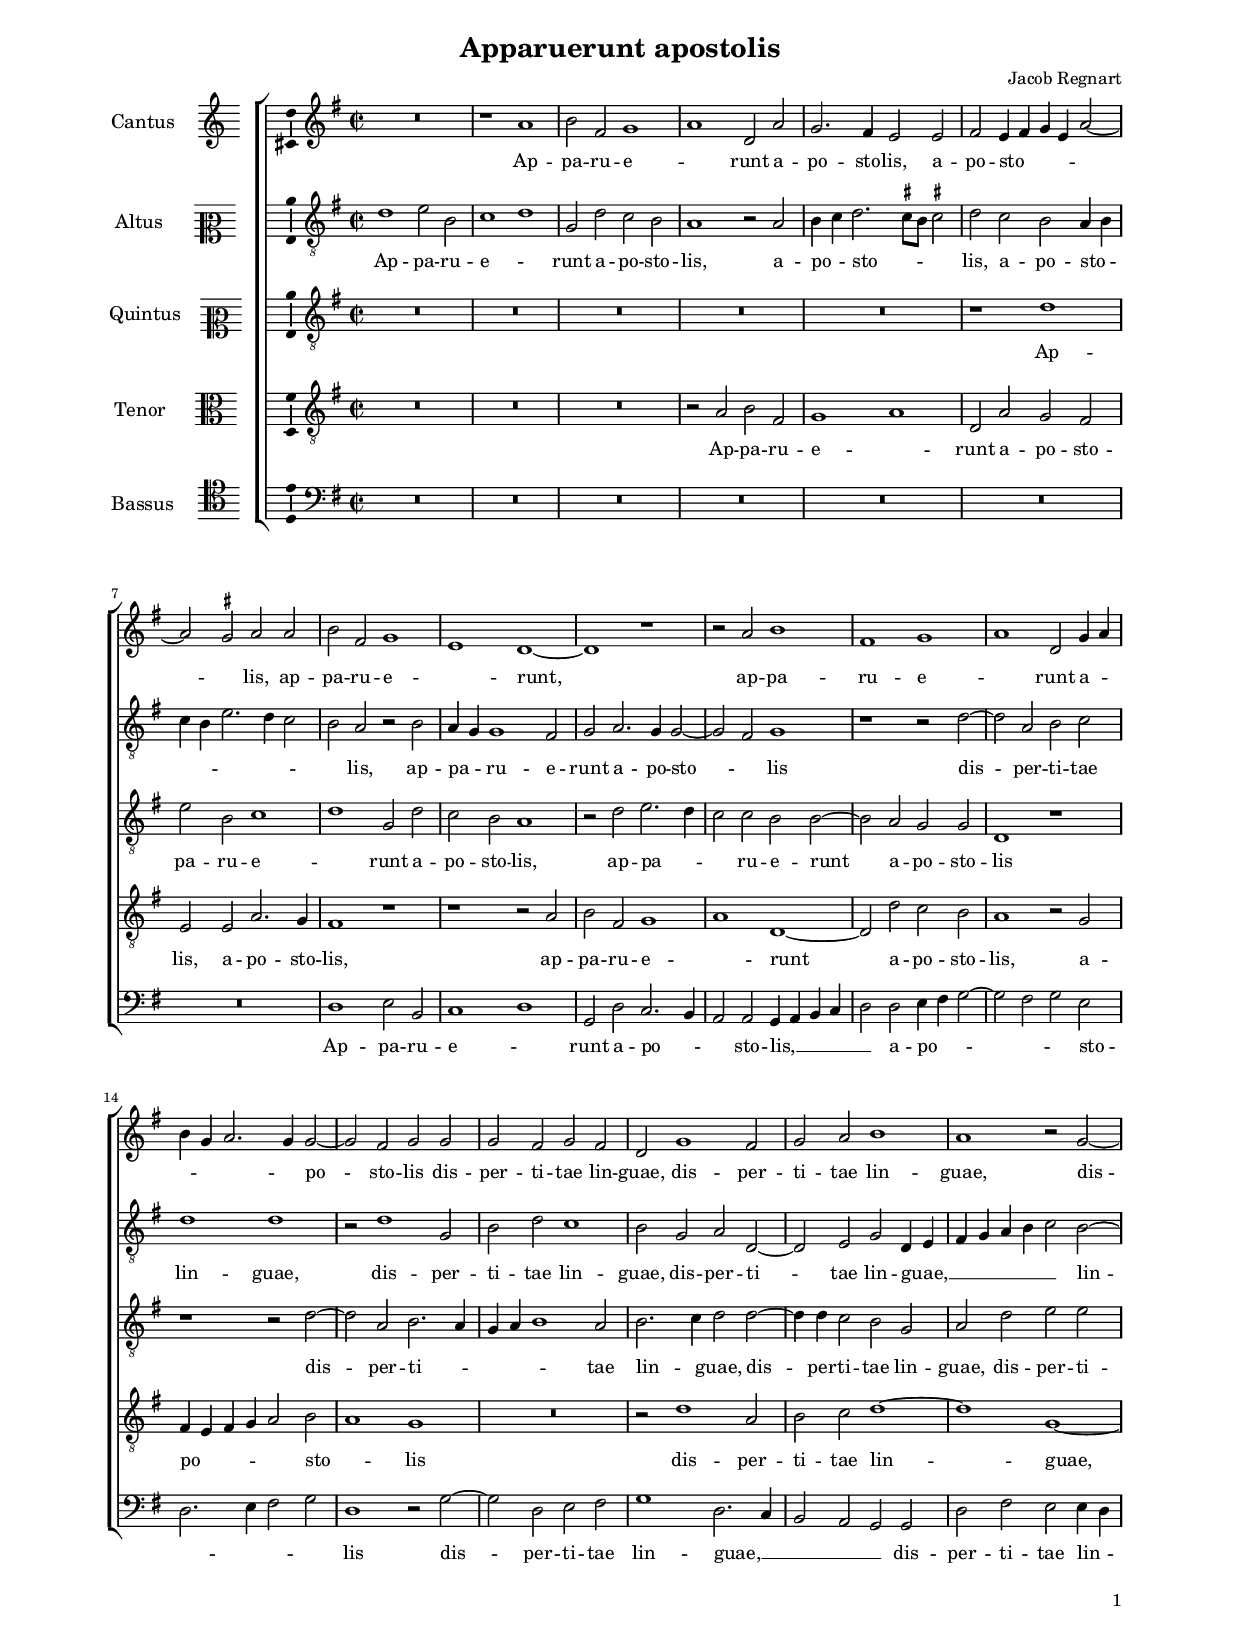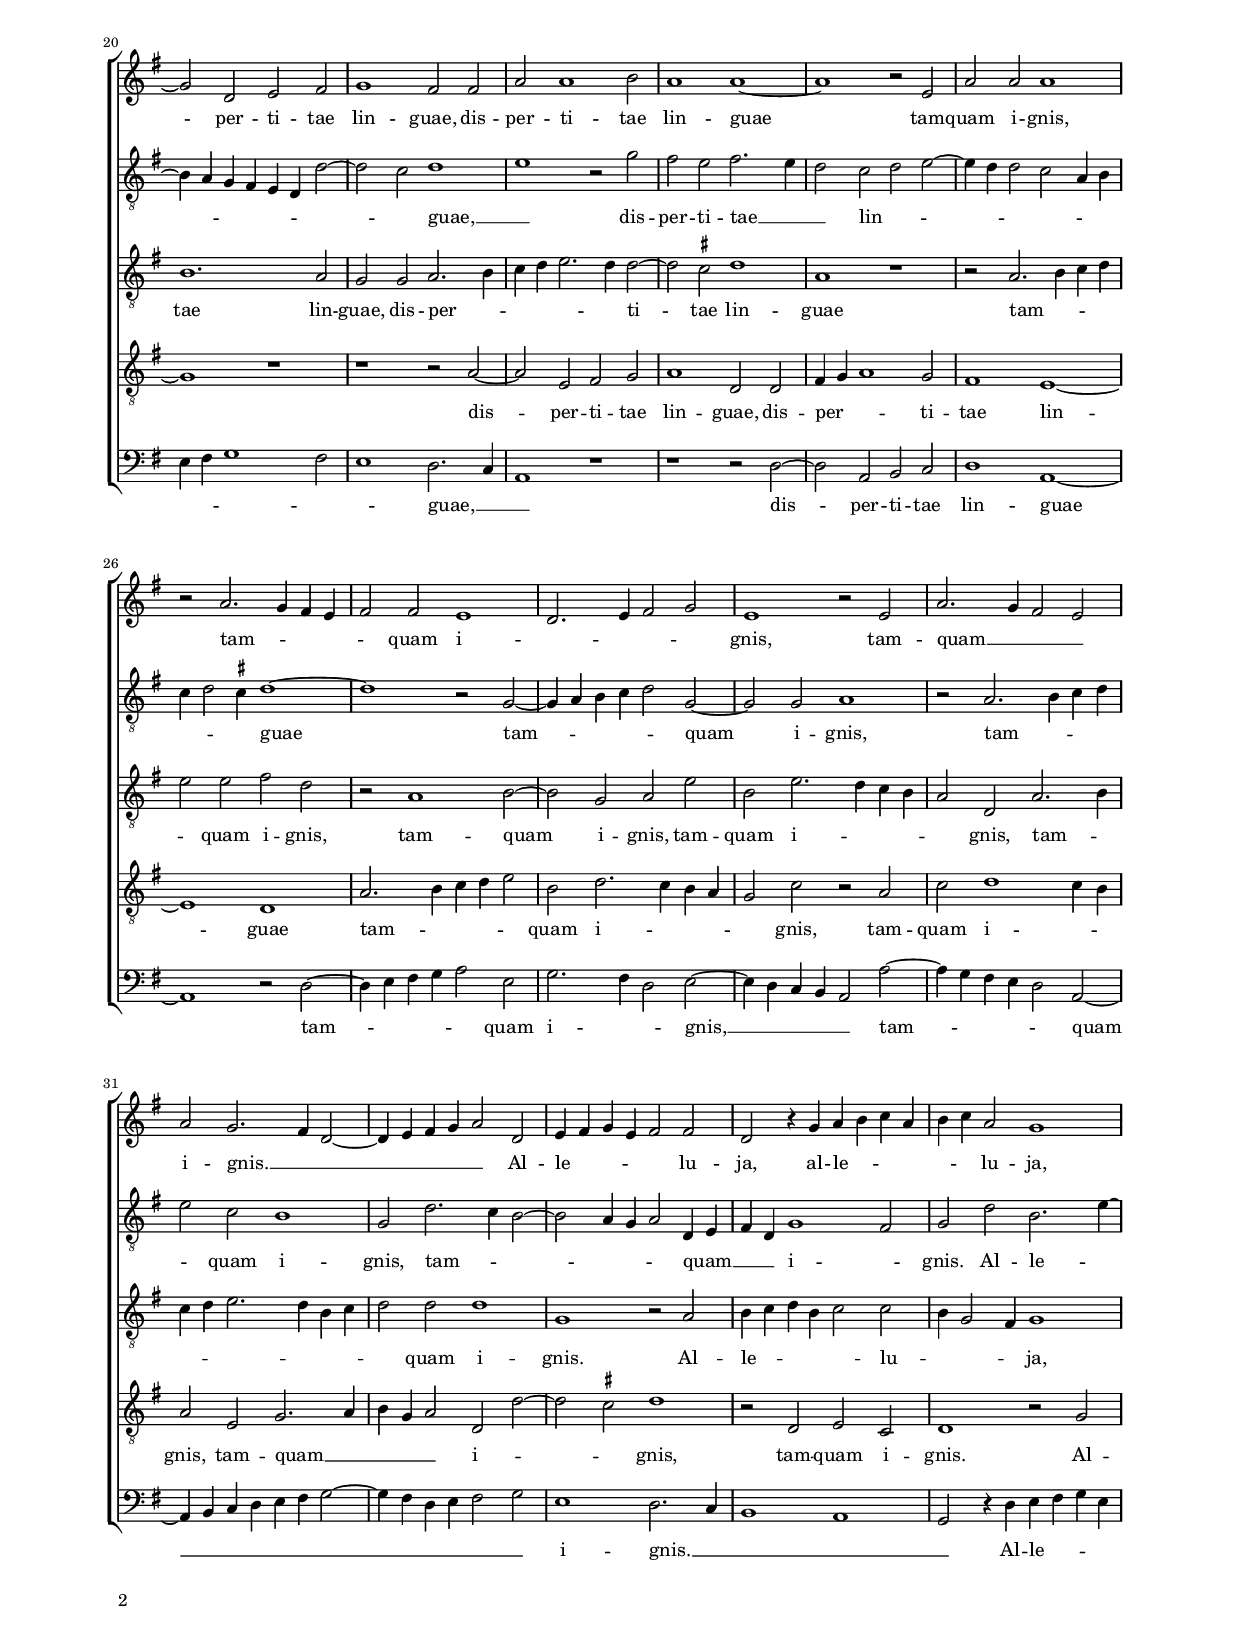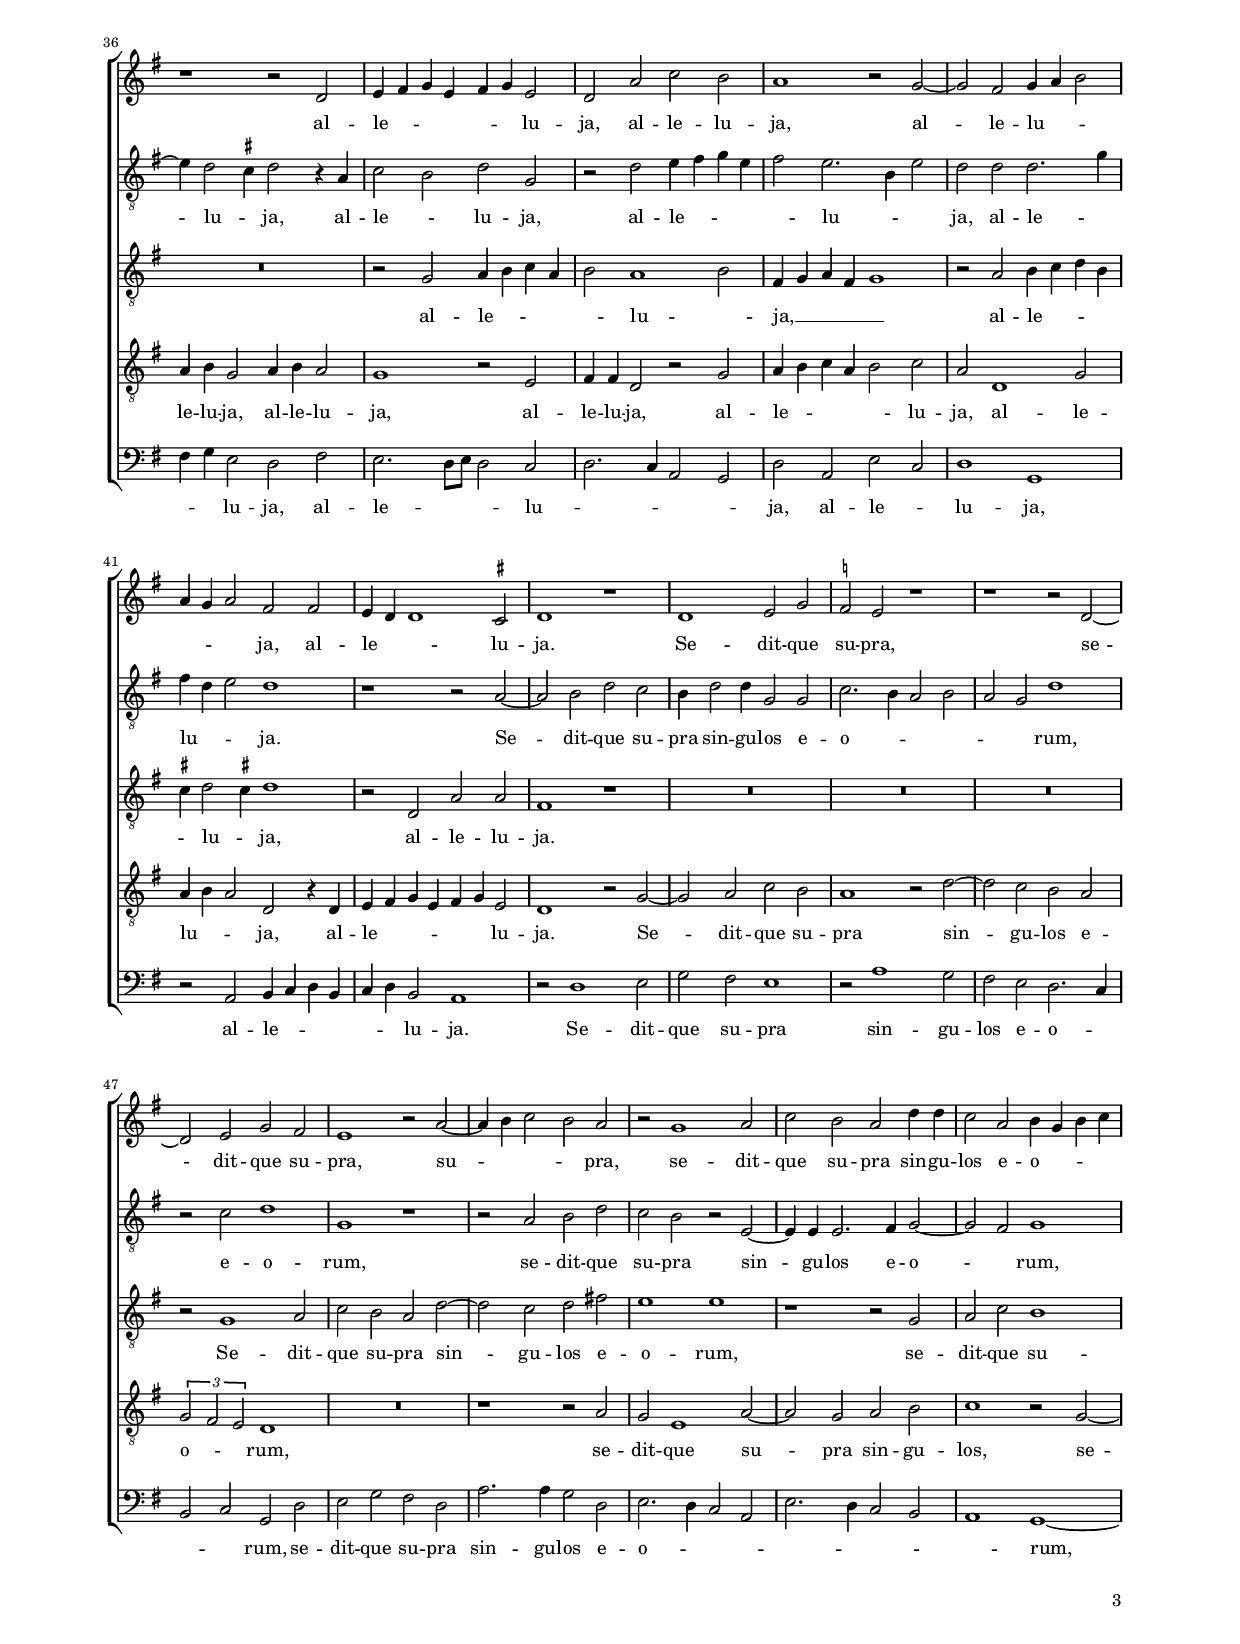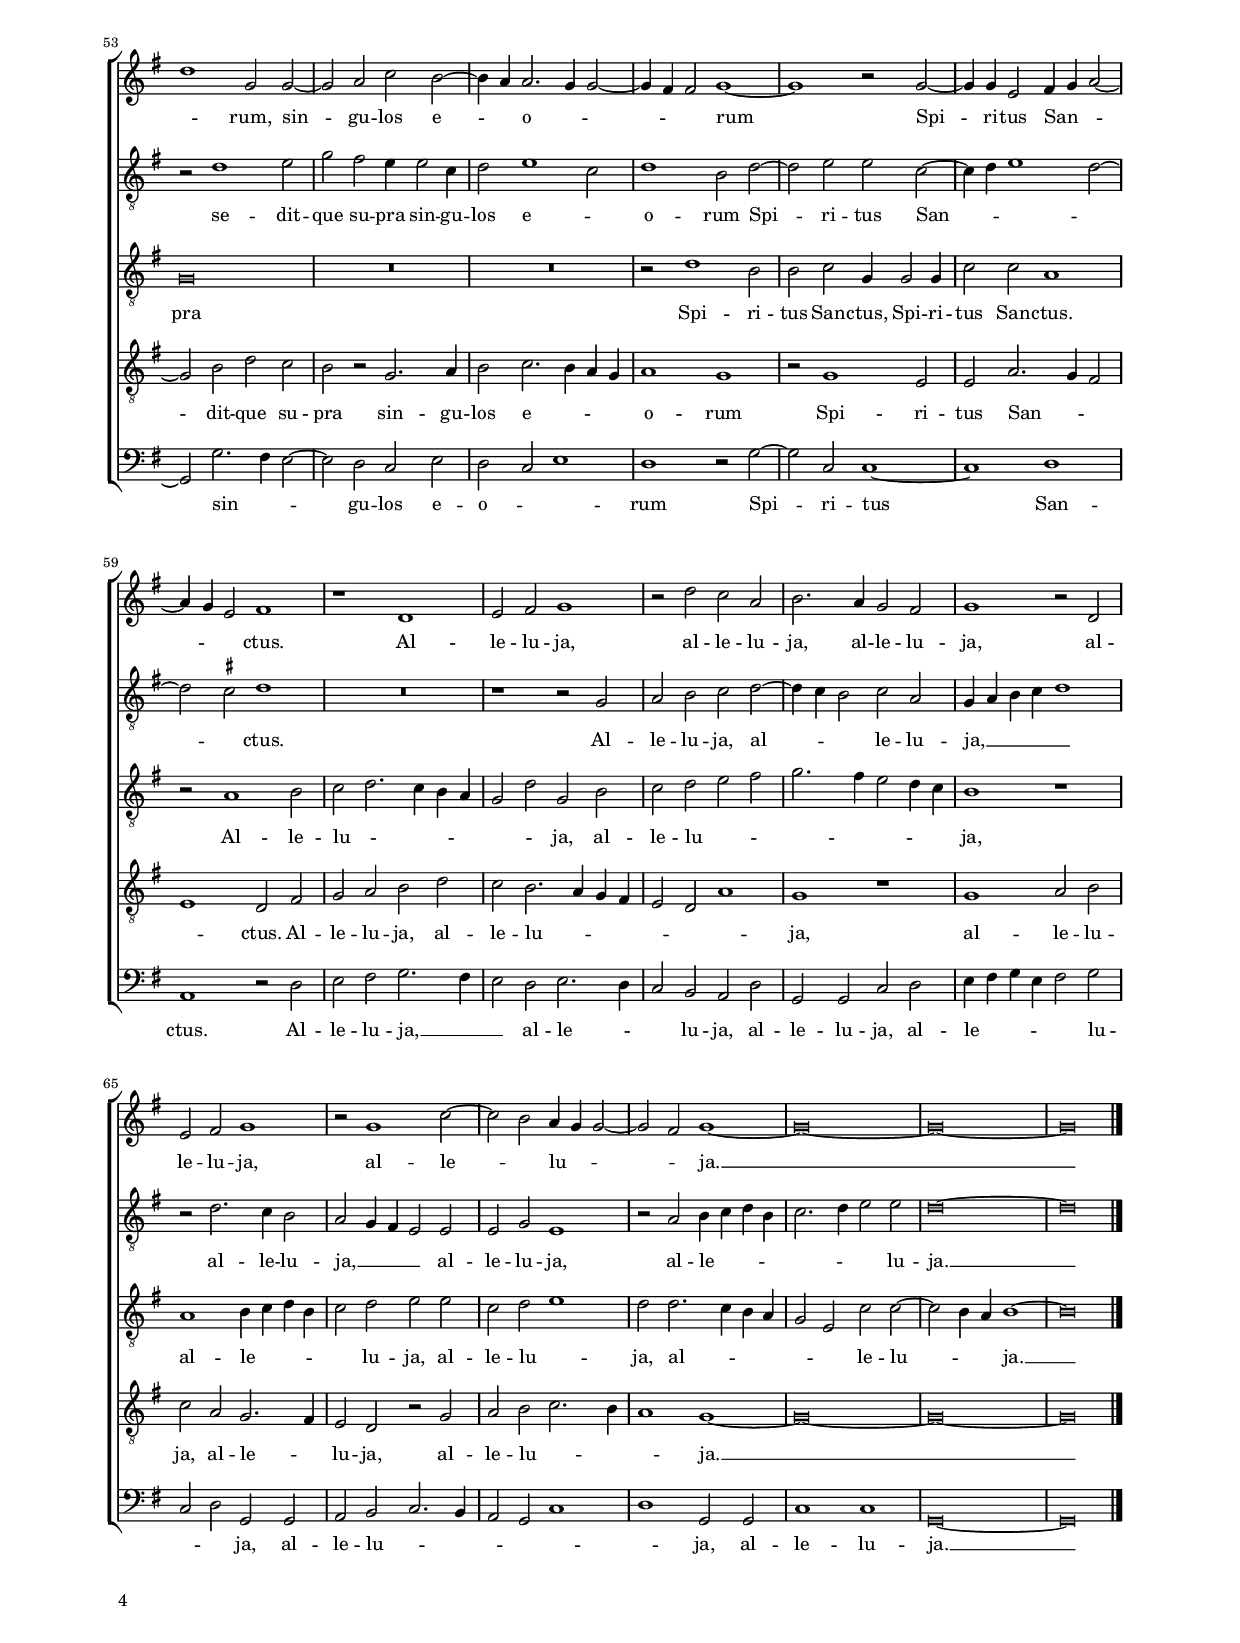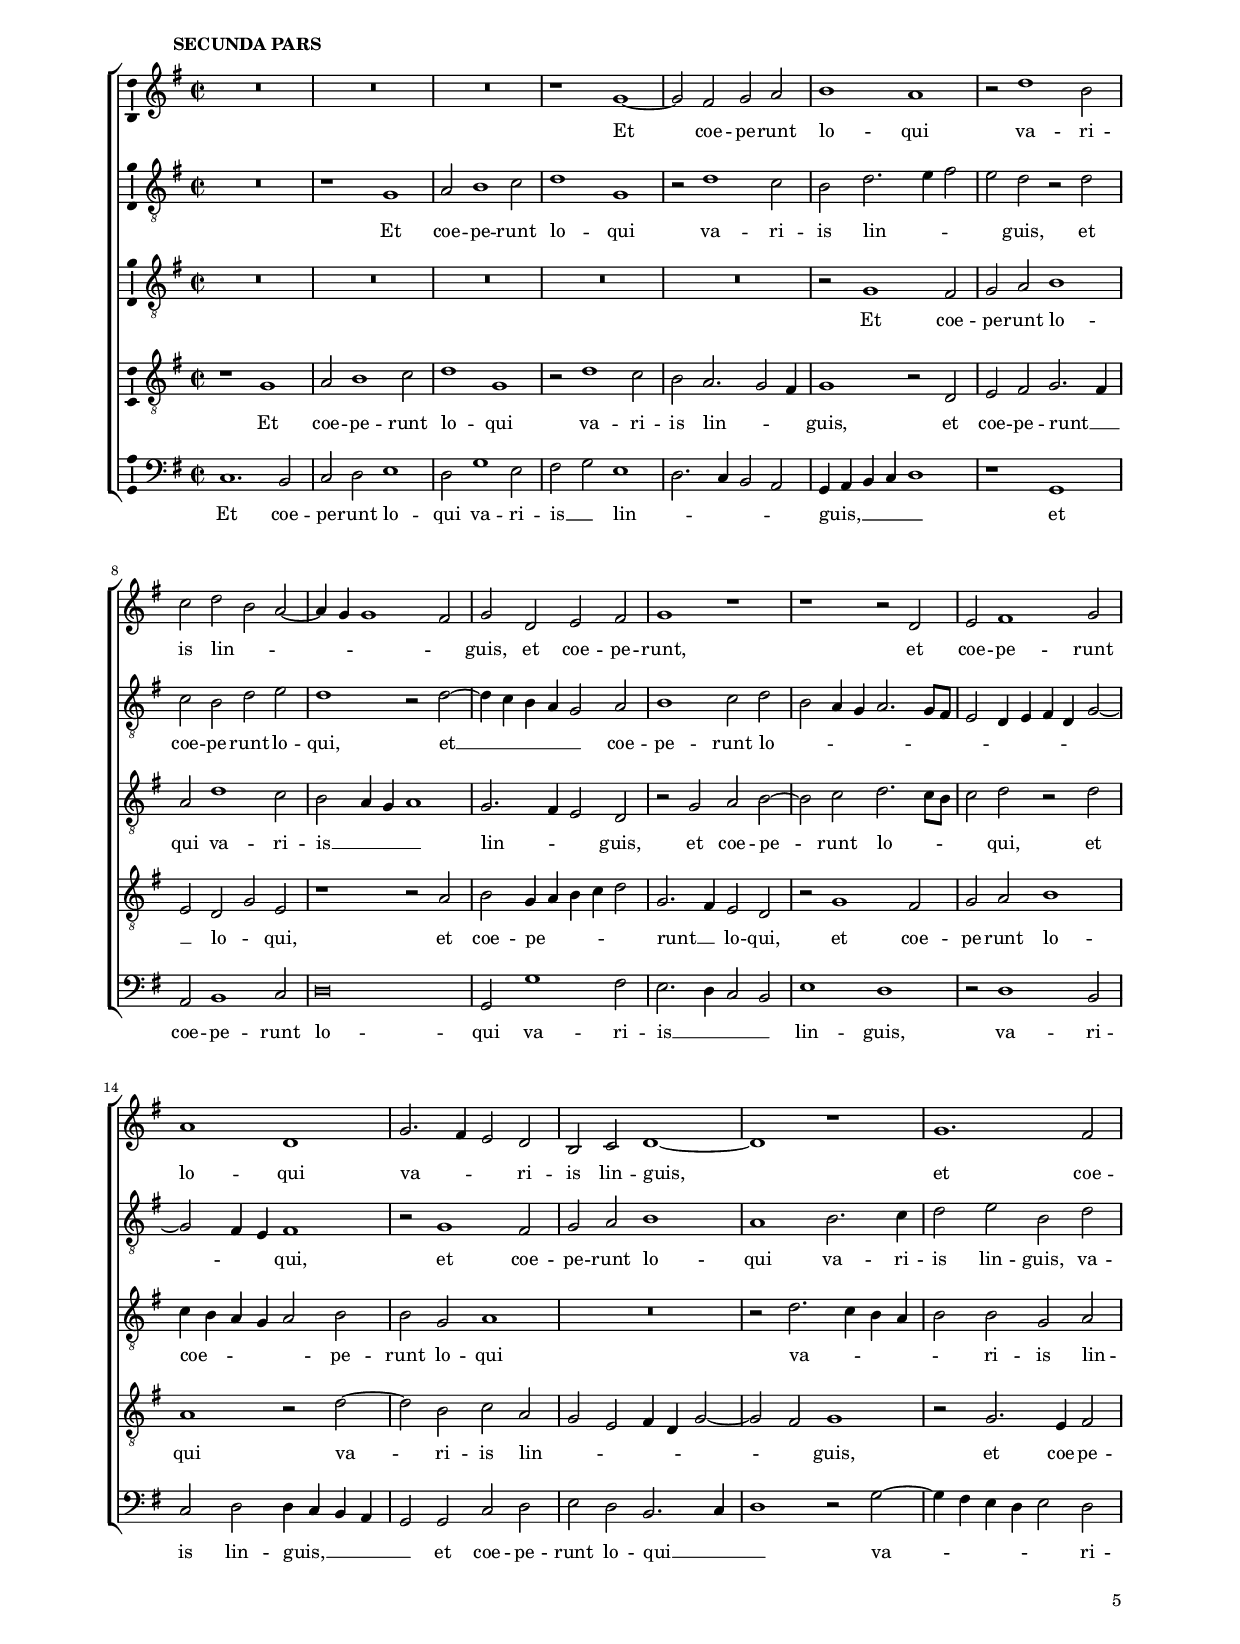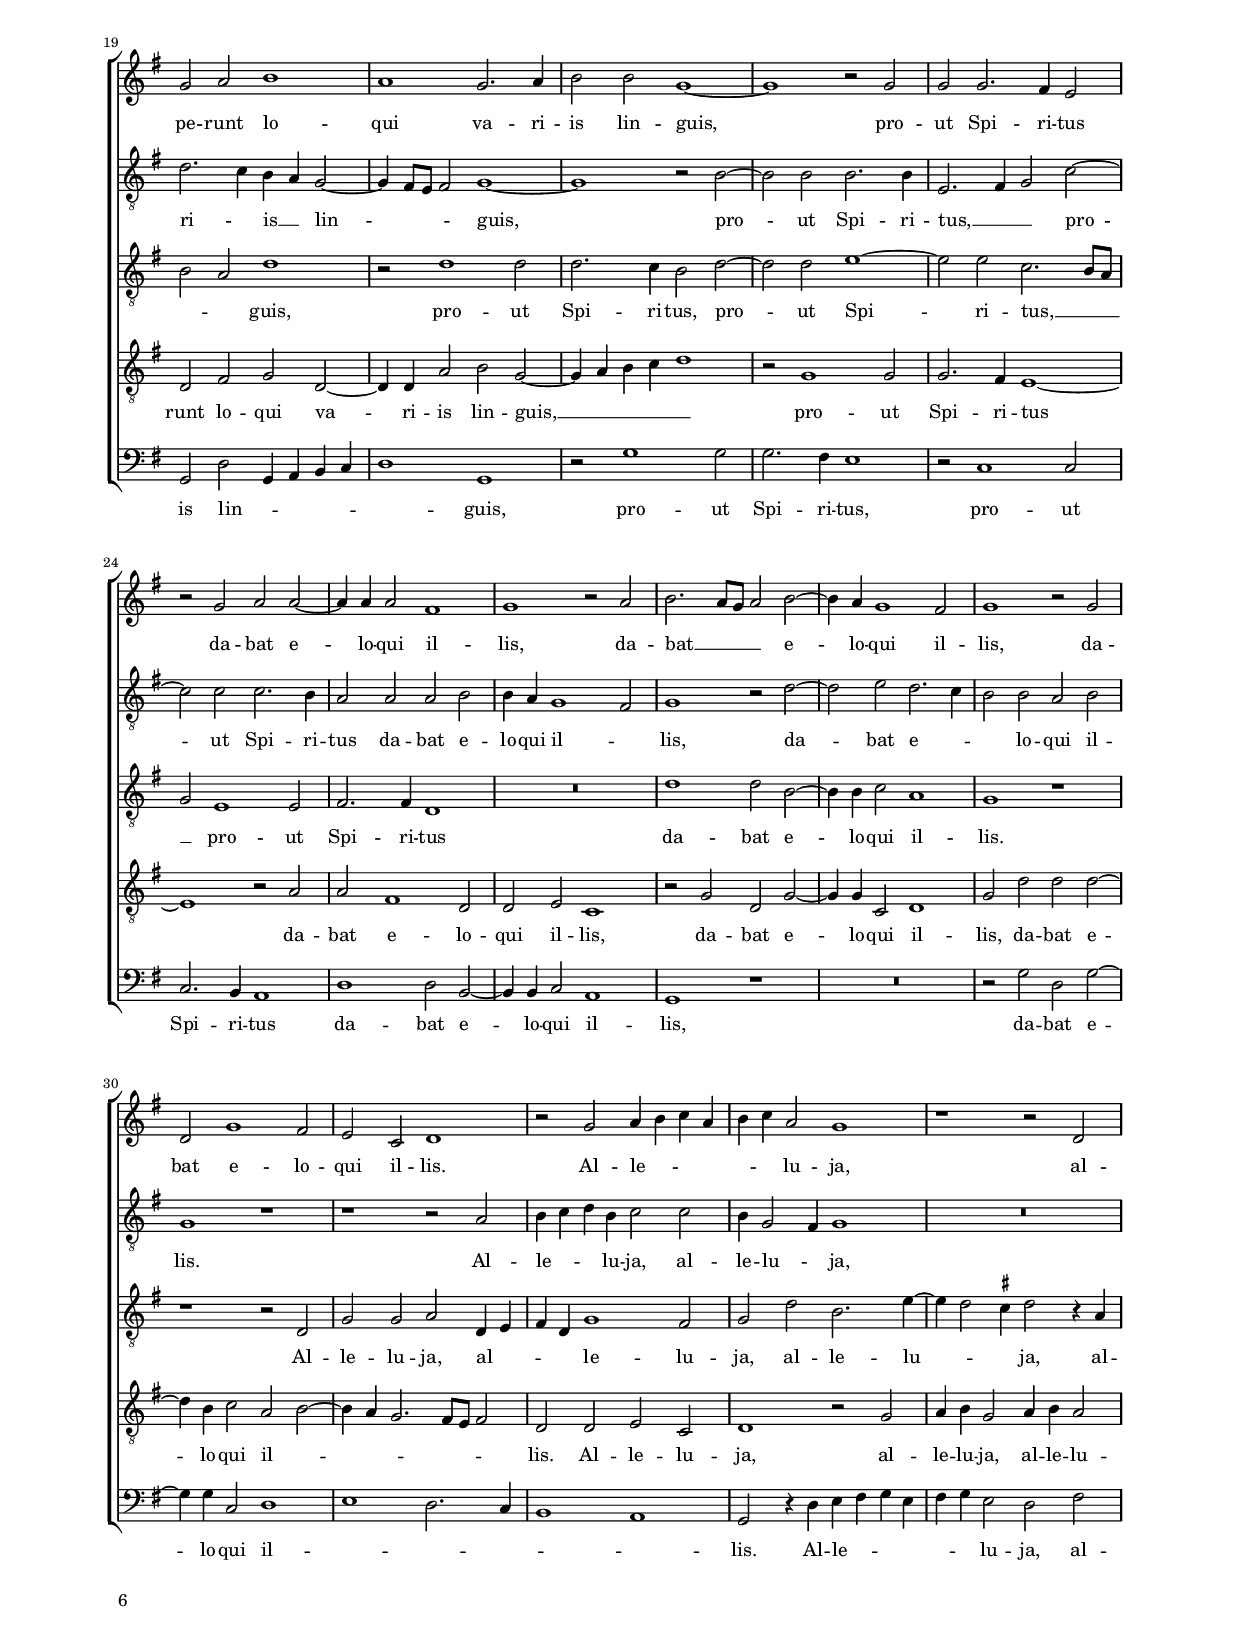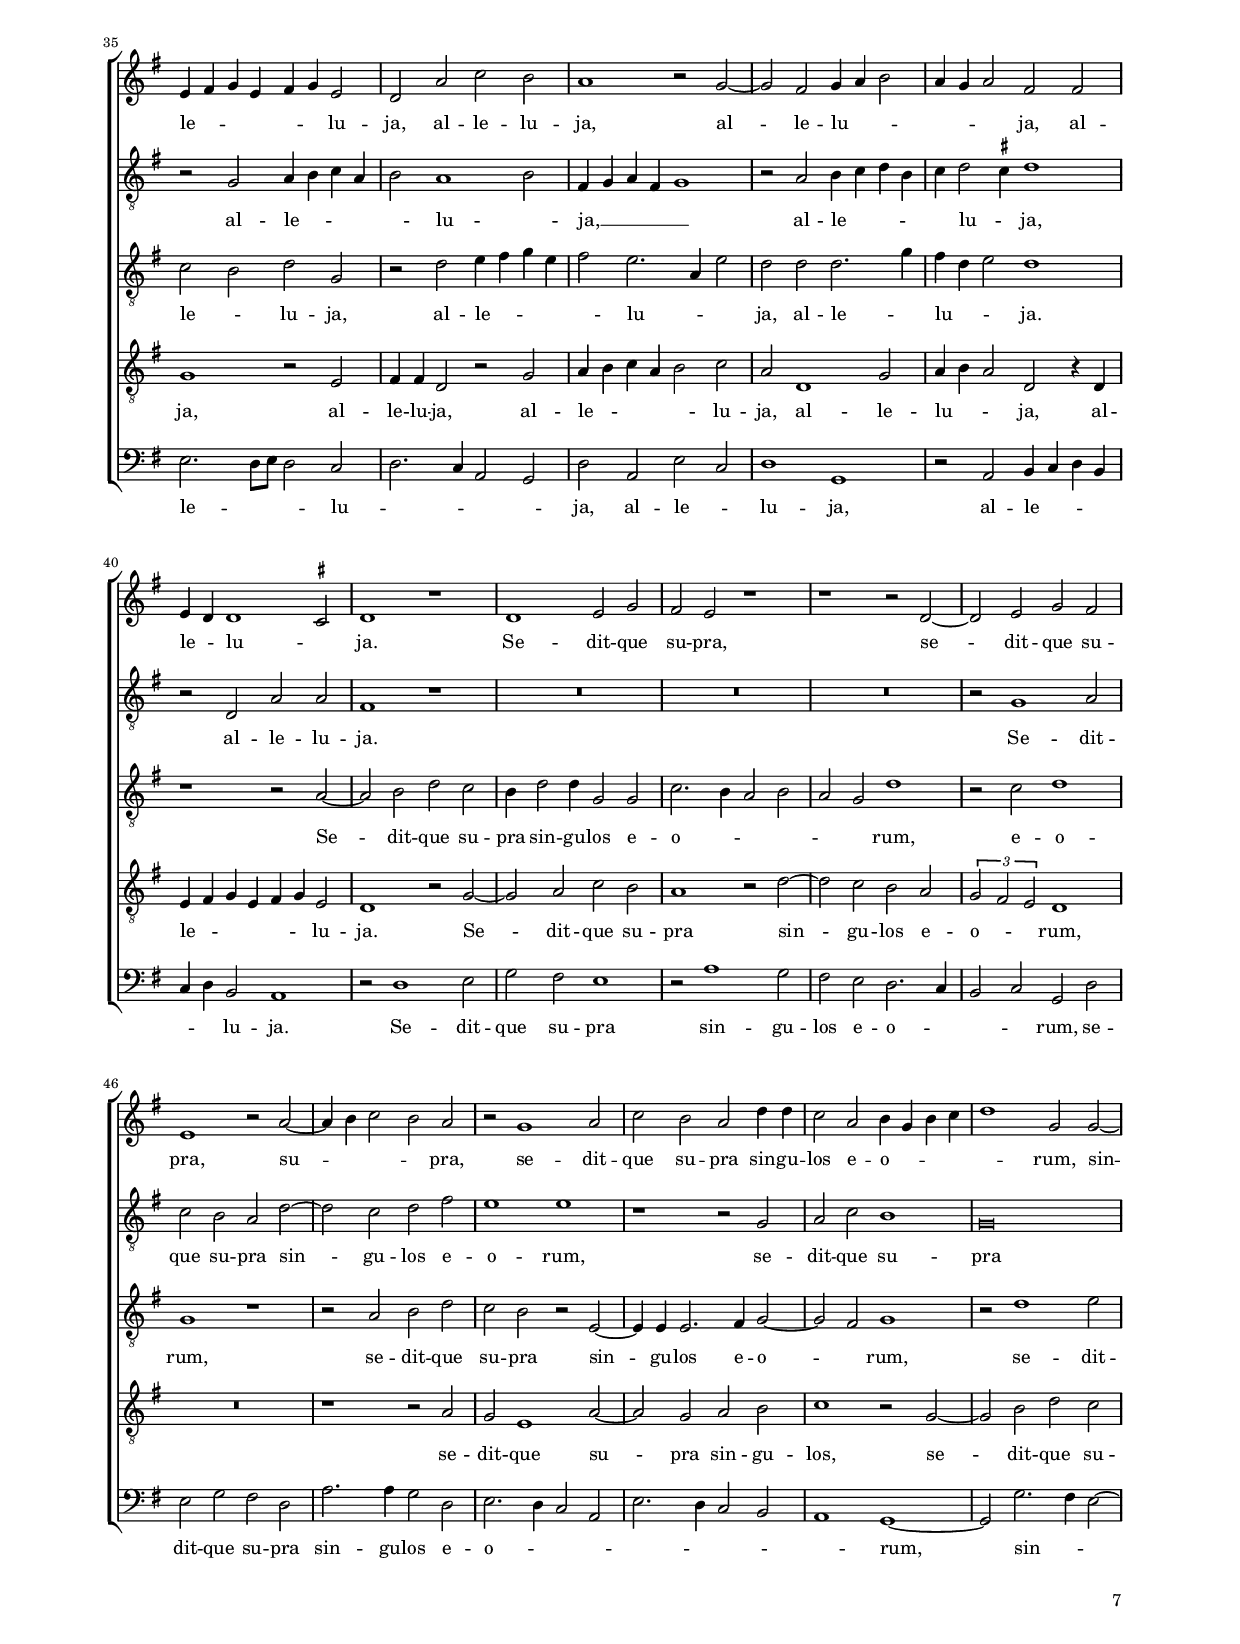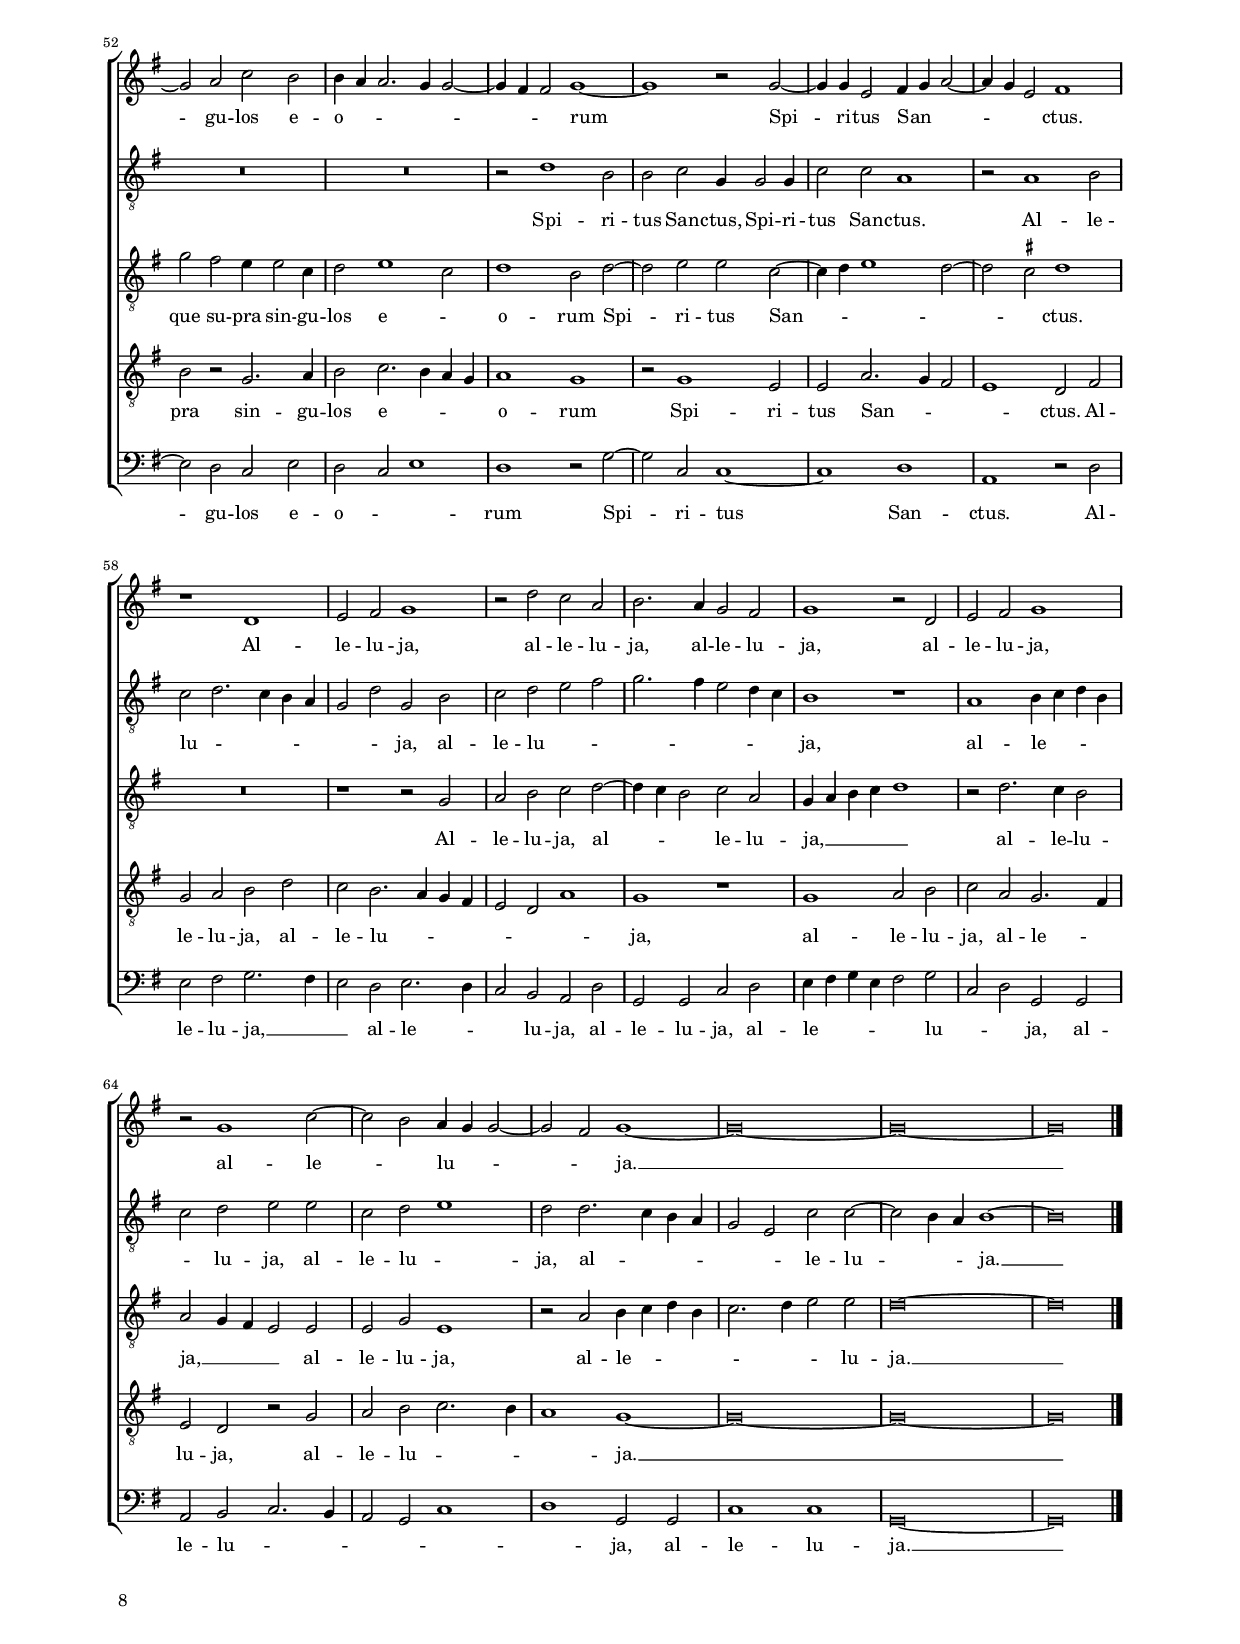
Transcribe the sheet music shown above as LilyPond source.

\header
{
  title="Apparuerunt apostolis"
  composer="Jacob Regnart"
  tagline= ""
}

\version "2.22.1"
\language deutsch
#(set-global-staff-size 15)
% #(set-default-paper-size "letter")
#(ly:set-option 'point-and-click #f)


	
	ficta = { \once \set suggestAccidentals = ##t }
	
	forget = #(define-music-function (music) (ly:music?) #{
		\accidentalStyle forget
		$music
		\accidentalStyle default
		#})
    

\paper
	{
	top-margin = 1.8 \cm
	bottom-margin = 1.2 \cm
	left-margin = 2 \cm
	right-margin = 2 \cm
	ragged-bottom = ##f
	ragged-last-bottom = ##t
	print-page-number = ##f
	score-system-spacing = #'((basic-distance . 16) (minimum-distance . 14) (padding . 5) (strechability . 150))
	system-system-spacing = #'((basic-distance . 16) (minimum-distance . 14) (padding . 5) (strechability . 150))
    oddFooterMarkup=\markup   \fill-line { "" \fromproperty #'page:page-number-string }
    evenFooterMarkup=\markup  \fill-line { \fromproperty #'page:page-number-string "" }
    last-bottom-spacing = #'((basic-distance . 12) (minimum-distance . 7) (padding . 4))
	systems-per-page = 3
%	page-count = 6
%	min-systems-per-page = 3
	}

global = {
    % \set Staff.autoBeaming = ##f
	\key c \major
	\time 2/2 \set Score.measureLength = #(ly:make-moment 2/1)
    \set Score.tempoHideNote = ##t
    \tempo 2 = 90
    \skip 1*2*71 \bar "|."
	}
	

incipitcantus = \markup { \score {
	{
	\set Staff.instrumentName = \markup { \fontsize #1 "Cantus" }
	\key c \major
	\clef violin
	s4 \bar ""
	}
	\layout  {
	raggedright = ##t
	indent = 1.8 \cm
	line-width = 2.5 \cm
	\context { \Staff \remove Time_signature_engraver }
	\override Staff.Clef.Y-extent = #'(0 . 0)
	}} \hspace #1 }
      
      
incipitaltus = \markup { \score {
	{
	\set Staff.instrumentName = \markup { \fontsize #1 "Altus" }
	\key c \major
	\clef mezzosoprano
	s4 \bar ""
	}
	\layout  {
	raggedright = ##t
	indent = 1.8 \cm
	line-width = 2.5 \cm
	\context { \Staff \remove Time_signature_engraver }
	\override Staff.Clef.Y-extent = #'(0 . 0)
	}} \hspace #1 }
      
      
incipitquintus = \markup { \score {
	{
	\set Staff.instrumentName = \markup { \fontsize #1 "Quintus" }
	\key c \major
	\clef mezzosoprano
	s4 \bar ""
	}
	\layout  {
	raggedright = ##t
	indent = 1.8 \cm
	line-width = 2.5 \cm
	\context { \Staff \remove Time_signature_engraver }
	\override Staff.Clef.Y-extent = #'(0 . 0)
	}} \hspace #1 }


incipittenor = \markup { \score {
	{
	\set Staff.instrumentName = \markup { \fontsize #1 "Tenor" }
	\key c \major
	\clef alto
	s4 \bar ""
	}
	\layout  {
	raggedright = ##t
	indent = 1.8 \cm
	line-width = 2.5 \cm
	\context { \Staff \remove Time_signature_engraver }
	\override Staff.Clef.Y-extent = #'(0 . 0)
	}} \hspace #1 }

      
      
incipitbassus = \markup { \score {
	{
	\set Staff.instrumentName = \markup { \fontsize #1 "Bassus" }
	\key c \major
	\clef tenor
	s4 \bar ""
	}
	\layout  {
	raggedright = ##t
	indent = 1.8 \cm
	line-width = 2.5 \cm
	\context { \Staff \remove Time_signature_engraver }
	\override Staff.Clef.Y-extent = #'(0 . 0)
	}} \hspace #1 }


cantus =  \relative c''
	{
	R\breve
	r1 d
	e2 h c1
	d1 g,2 d'
%5
	c2. h4 a2 a |
	h2 a4 h c a d2~
	d2 \ficta cis d d
	e2 h c1
	a1 g~
%10
	g1 r |
	r2 d' e1
	h1 c
	d1 g,2 c4 d
	e4 c d2. c4 c2~
%15
	c2 h c c |
	c2 h c h
	g2 c1 h2
	c2 d e1
	d1 r2 c~
%20
	c2 g a h |
	c1 h2 h
	d2 d1 e2
	d1 d~
	d1 r2 a
%25
	d2 d d1 |
	r2 d2. c4 h a
	h2 h a1
	g2. a4 h2 c
	a1 r2 a
%30
	d2. c4 h2 a |
	d2 c2. h4 g2~
	g4 a h c d2 g,
	a4 h c a h2 h
	g2 r4 c d4 e f d
%35
	e4 f d2 c1 |
	r1 r2 g
	a4 h c a h4 c a2
	g2 d' f e
	d1 r2 c~
%40
	c2 h c4 d e2 |
	d4 c d2 h h
	a4 g g1 \ficta fis2
	g1 r
	g1 a2 c
%45
	\ficta b2 a r1 |
	r1 r2 g~
	g2 a c h
	a1 r2 d~
	d4 e f2 e d
%50
	r2 c1 d2 |
	f2 e d g4 g
	f2 d e4 c e f
	g1 c,2 c~
	c2 d f e~
%55
	e4 d d2. c4 c2~ |
	c4 h h2 c1~
	c1 r2 c~
	c4 c a2 h4 c d2~
	d4 c a2 h1
%60
	r1 g |
	a2 h c1
	r2 g' f d
	e2. d4 c2 h
	c1 r2 g
%65
	a2 h c1 |
	r2 c1 f2~
	f2 e d4 c c2~
	c2 h c1~
	c\breve~
%70
    c\breve~
    c\breve |
	}


altus =  \relative c'
	{
	g'1 a2 e
	f1 g
	c,2 g' f e
	d1 r2 d
%5
	e4 f g2. \ficta fis8 e \ficta fis!2 |
	g2 f e d4 e
	f4 e a2. g4 f2
	e2 d r e
	d4 c c1 h2
%10
	c2 d2. c4 c2~ |
	c2 h c1
	r1 r2 g'~
	g2 d e f
	g1 g
%15
	r2 g1 c,2 |
	e2 g f1
	e2 c d g,~
	g2 a c g4 a
	h4 c d e f2 e~
%20
	e4 d c h a g g'2~ |
	g2 f g1
	a1 r2 c
	h2 a h2. a4
	g2 f g a~
%25
	a4 g g2 f d4 e |
	f4 g2 \ficta fis4 g1~
	g1 r2 c,~
	c4 d e f g2 c,~
	c2 c d1
%30
	r2 d2. e4 f g |
	a2 f e1
	c2 g'2. f4 e2~
	e2 d4 c d2 g,4 a
	h4 g c1 h2
%35
	c2 g' e2. a4~ |
	a4 g2 \ficta fis4 g2 r4 d
	f2 e g c,
	r2 g' a4 h c a
	h2 a2. e4 a2
%40
	g2 g g2. c4 |
	h4 g a2 g1
	r1 r2 d~
	d2 e g2 f
	e4 g2 g4 c,2 c
%45
	f2. e4 d2 e |
	d2 c g'1
	r2 f g1
	c,1 r
	r2 d e2 g
%50
	f2 e r a,~ |
	a4 a a2. h4 c2~
	c2 h c1
	r2 g'1 a2
	c2 h a4 a2 f4
%55
	g2 a1 f2 |
	g1 e2 g~
	g2 a a f~
	f4 g a1 g2~
	g2 \ficta fis g1
%60
	R\breve |
	r1 r2 c,
	d2 e f g~
	g4 f e2 f d
	c4 d e f g1
%65
	r2 g2. f4 e2 |
	d2 c4 h a2 a
	a2 c a1
	r2 d e4 f g e
	f2. g4 a2 a
%70
	g\breve~
    g\breve |
	}


quintus =  \relative c'
	{
	R\breve
	R\breve
	R\breve
	R\breve
%5
	R\breve |
	r1 g'
	a2 e f1
	g1 c,2 g'
	f2 e d1
%10
	r2 g a2. g4 |
	f2 f e e~
	e2 d c c
	g1 r
	r1 r2 g'~
%15
	g2 d e2. d4 |
	c4 d e1 d2
	e2. f4 g2 g~
	g4 g f2 e c
	d2 g a a
%20
	e1. d2 |
	c2 c d2. e4
	f4 g a2. g4 g2~
	g2 \ficta fis g1
	d1 r
%25
	r2 d2. e4 f g |
	a2 a h g
	r2 d1 e2~
	e2 c d a'
	e2 a2. g4 f e
%30
	d2 g, d'2. e4 |
	f4 g a2. g4 e f
	g2 g g1
	c,1 r2 d
	e4 f g e f2 f
%35
	e4 c2 h4 c1 |
	R\breve
	r2 c d4 e f d
	e2 d1 e2
	h4 c d h c1
%40
	r2 d e4 f g e |
	\ficta fis4 g2 \ficta fis!4 g1
	r2 g, d' d
	h1 r
	R\breve
%45
	R\breve |
	R\breve
	r2 c1 d2
	f2 e d g~
	g2 f g h!
%50
	a1 a |
	r1 r2 c,
	d2 f e1
	c\breve
	
    R\breve
%55
	R\breve |
	r2 g'1 e2
	e2 f c4 c2 c4
	f2 f d1
	r2 d1 e2
%60
	f2 g2. f4 e d |
	c2 g' c, e
	f2 g a h
	c2. h4 a2 g4 f
	e1 r
%65
	d1 e4 f g e |
	f2 g a a
	f2 g a1
	g2 g2. f4 e d
	c2 a f' f~
%70
	f2 e4 d e1~ |
	e\breve |
	}


tenor  =  \relative c'
	{
	R\breve
	R\breve
	R\breve
	r2 d e h
%5
	c1 d |
	g,2 d' c h
	a2 a d2. c4
	h1 r
	r1 r2 d
%10
	e2 h c1 |
	d1 g,~
	g2 g' f e
	d1 r2 c
	h4 a h c d2 e
%15
	d1 c |
	R\breve
	r2 g'1 d2
	e2 f g1~
	g1 c,~
%20
	c1 r |
	r1 r2 d~
	d2 a h c
	d1 g,2 g
	h4 c d1 c2
%25
	h1 a~ |
	a1 g
	d'2. e4 f g a2
	e2 g2. f4 e d
	c2 f r d
%30
	f2 g1 f4 e |
	d2 a c2. d4
	e4 c d2 g, g'~
	g2 \ficta fis g1
	r2 g, a f
%35
	g1 r2 c |
	d4 e c2 d4 e d2
	c1 r2 a
	h4 h g2 r c
	d4 e f d e2 f
%40
	d2 g,1 c2 |
	d4 e d2 g,2 r4 g
	a4 h c a h c a2
	g1 r2 c~
	c2 d f e
%45
	d1 r2 g~ |
	g2 f e2 d
    \tuplet 3/2 { c2 h a } g1
	R\breve
	r1 r2 d'
%50
	c2 a1 d2~ |
	d2 c d e
	f1 r2 c~
	c2 e g f
	e2 r c2. d4
%55
	e2 f2. e4 d c |
	d1 c
	r2 c1 a2
	a2 d2. c4 h2
	a1 g2 h
%60
	c2 d e g |
	f2 e2. d4 c h
	a2 g d'1
	c1 r
	c1 d2 e
%65
	f2 d c2. h4 |
	a2 g r c
	d2 e f2. e4
	d1 c~
	c\breve~
%70
	c\breve~ |
	c\breve |
	}


bassus  =  \relative c
	{
	R\breve
	R\breve
	R\breve
	R\breve
%5
	R\breve |
	R\breve
	R\breve
	g'1 a2 e
	f1 g
%10
	c,2 g' f2. e4 |
	d2 d c4 d e f
	g2 g a4 h c2~
	c2 h c a
	g2. a4 h2 c
%15
	g1 r2 c~ |
	c2 g a h
	c1 g2. f4
	e2 d c c
	g'2 h a a4 g
%20
	a4 h c1 h2 |
	a1 g2. f4
	d1 r
	r1 r2 g~
	g2 d e f
%25
	g1 d~ |
	d1 r2 g~
	g4 a h c d2 a
	c2. h4 g2 a~
	a4 g f e d2 d'~
%30
	d4 c h a g2 d~ |
	d4 e f g a h c2~
	c4 h g a h2 c
	a1 g2. f4
	e1 d
%35
	c2 r4 g' a4 h c a |
	h4 c a2 g h
	a2. g8 a g2 f
	g2. f4 d2 c
	g'2 d a' f
%40
	g1 c, |
	r2 d e4 f g e
	f4 g e2 d1
	r2 g1 a2
	c2 h a1
%45
	r2 d1 c2 |
	h2 a g2. f4
	e2 f c g'
	a2 c h g
	d'2. d4 c2 g
%50
	a2. g4 f2 d |
	a'2. g4 f2 e
	d1 c~
	c2 c'2. h4 a2~
	a2 g f a
%55
	g2 f a1 |
	g1 r2 c~
	c2 f, f1~
	f1 g
	d1 r2 g
%60
	a2 h c2. h4 |
	a2 g a2. g4
	f2 e d g
	c,2 c f g
	a4 h c a h2 c
%65
	f,2 g c, c |
	d2 e f2. e4
	d2 c f1
	g1 c,2 c
	f1 f
%70
	c\breve~ |
	c\breve |
	}


lyricscantus = \lyricmode {
	Ap -- pa -- ru -- e -- _ runt a -- po -- sto -- lis,
    a -- po -- sto -- _ _ _ _ _ lis,
    ap -- pa -- ru -- e -- _ runt,
    ap -- pa -- ru -- e -- _ runt a -- _ _ _ _ _ po -- sto -- lis
    dis -- per -- ti -- tae lin -- guae,
    dis -- per -- ti -- tae lin -- guae,
    dis -- per -- ti -- tae lin -- guae,
    dis -- per -- ti -- tae lin -- guae
    tam -- quam i -- gnis,
    tam -- _ _ _ _ quam i -- _ _ _ _ gnis,
    tam -- quam __ _ _ _ i -- gnis. __ _ _ _ _ _ _
    Al -- le -- _ _ _ _ lu -- ja,
    al -- le -- _ _ _ _ _ lu -- ja,
    al -- le -- _ _ _ _ _ lu -- ja,
    al -- le -- lu -- ja,
    al -- le -- lu -- _ _ _ _ _ ja,
    al -- le -- _ _ lu -- ja.
    Se -- dit -- que su -- pra,
    se -- dit -- que su -- pra,
    su -- _ _ _ pra,
    se -- dit -- que su -- pra
    sin -- gu -- los e -- o -- _ _ _ _ rum,
    sin -- gu -- los e -- _ o -- _ _ _ _ rum
    Spi -- ri -- tus San -- _ _ _ _ ctus.
    Al -- le -- lu -- ja,
    al -- le -- lu -- ja,
    al -- le -- lu -- ja,
    al -- le -- lu -- ja,
    al -- le -- _ lu -- _ _ _ ja. __
	}


lyricsaltus = \lyricmode {
	Ap -- pa -- ru -- e -- _ runt a -- po -- sto -- lis,
    a -- po -- _ sto -- _ _ _ lis,
    a -- po -- sto -- _ _ _ _ _ _ _ lis,
    ap -- pa -- _ ru -- e -- runt a -- po -- sto -- _ lis
    dis -- per -- ti -- tae lin -- guae,
    dis -- per -- ti -- tae lin -- guae,
    dis -- per -- ti -- tae lin -- guae, __ _ _ _ _ _ _
    lin -- _ _ _ _ _ _ _ guae, __ _
    dis -- per -- ti -- tae __ _ _ lin -- _ _ _ _ _ _ _ _ _ _ guae
    tam -- _ _ _ _ quam i -- gnis,
    tam -- _ _ _ _ quam i -- gnis,
    tam -- _ _ _ _ _ quam __ _ _ _ i -- _ gnis.
    Al -- le -- _ lu -- _ ja,
    al -- le -- _ lu -- ja,
    al -- le -- _ _ _ _ lu -- _ _ ja,
    al -- le -- _ lu -- _ _ ja.
    Se -- dit -- que su -- pra
    sin -- gu -- los e -- o -- _ _ _ _ _ rum,
    e -- o -- rum,
    se -- dit -- que su -- pra
    sin -- gu -- los e -- o -- _ rum,
    se -- dit -- que su -- pra
    sin -- gu -- los e -- _ o -- rum
    Spi -- ri -- tus San -- _ _ _ _ ctus.
    Al -- le -- lu -- ja,
    al -- _ _ le -- lu -- ja, __ _ _ _ _
    al -- le -- lu -- ja, __ _ _ _
    al -- le -- lu -- ja,
    al -- le -- _ _ _ _ _ _ lu -- ja. __
	}


lyricsquintus = \lyricmode {
	Ap -- pa -- ru -- e -- _ runt a -- po -- sto -- lis,
    ap -- pa -- _ _ ru -- e -- runt a -- po -- sto -- lis
    dis -- per -- ti -- _ _ _ _ tae lin -- _ guae,
    dis -- per -- ti -- tae lin -- guae,
    dis -- per -- ti -- tae lin -- guae,
    dis -- per -- _ _ _ _ _ ti -- tae lin -- guae
    tam -- _ _ _ _ quam i -- gnis,
    tam -- quam i -- gnis,
    tam -- quam i -- _ _ _ _ gnis,
    tam -- _ _ _ _ _ _ _ _ quam i -- gnis.
    Al -- le -- _ _ _ _ lu -- _ _ _ ja,
    al -- le -- _ _ _ _ lu -- _ ja, __ _ _ _ _
    al -- le -- _ _ _ _ lu -- _ ja,
    al -- le -- lu -- ja.
    Se -- dit -- que su -- pra sin -- gu -- los e -- o -- rum,
    se -- dit -- que su -- pra
    Spi -- ri -- tus San -- ctus,
    Spi -- ri -- tus San -- ctus.
    Al -- le -- lu -- _ _ _ _ _ _ ja,
    al -- le -- lu -- _ _ _ _ _ _ _ ja,
    al -- le -- _ _ _ _ lu -- ja,
    al -- le -- lu -- _ ja,
    al -- _ _ _ _ _ le -- lu -- _ _ ja. __
	}


lyricstenor = \lyricmode {
	Ap -- pa -- ru -- e -- _ runt a -- po -- sto -- lis,
    a -- po -- sto -- lis,
    ap -- pa -- ru -- e -- _ runt a -- po -- sto -- lis,
    a -- po -- _ _ _ _ sto -- _ lis
    dis -- per -- ti -- tae lin -- guae,
    dis -- per -- ti -- tae lin -- guae,
    dis -- per -- _ _ ti -- tae lin -- guae
    tam -- _ _ _ _ quam i -- _ _ _ _ gnis,
    tam -- quam i -- _ _ gnis,
    tam -- quam __ _ _ _ _ i -- _ _ gnis,
    tam -- quam i -- gnis.
    Al -- le -- lu -- ja,
    al -- le -- lu -- ja,
    al -- le -- lu -- ja,
    al -- le -- _ _ _ _ lu -- ja,
    al -- le -- lu -- _ _ ja,
    al -- le -- _ _ _ _ _ lu -- ja.
    Se -- dit -- que su -- pra
    sin -- gu -- los e -- o -- _ _ rum,
    se -- dit -- que su -- pra
    sin -- gu -- los,
    se -- dit -- que su -- pra
    sin -- gu -- los e -- _ _ _ o -- rum
    Spi -- ri -- tus San -- _ _ _ ctus.
    Al -- le -- lu -- ja,
    al -- le -- lu -- _ _ _ _ _ _ ja,
    al -- le -- lu -- ja,
    al -- le -- _ lu -- ja,
    al -- le -- lu -- _ _ _ ja. __
	}


lyricsbassus = \lyricmode {
	Ap -- pa -- ru -- e -- _ runt a -- po -- _ _ sto -- lis, __ _ _ _ _
    a -- po -- _ _ _ _ sto -- _ _ _ _ lis
    dis -- per -- ti -- tae lin -- guae, __ _ _ _ _ 
    dis -- per -- ti -- tae lin -- _ _ _ _ _ _ guae, __ _ _
    dis -- per -- ti -- tae lin -- guae
    tam -- _ _ _ _ quam i -- _ _ gnis, __ _ _ _ _
    tam -- _ _ _ _ quam __ _ _ _ _ _ _ _ _ _ _ _ i -- gnis. __ _ _ _ _
    Al -- le -- _ _ _ _ _ lu -- ja,
    al -- le -- _ _ _ lu -- _ _ _ _ ja,
    al -- le -- _ lu -- ja,
    al -- le -- _ _ _ _ _ lu -- ja.
    Se -- dit -- que su -- pra
    sin -- gu -- los e -- o -- _ _ _ rum,
    se -- dit -- que su -- pra
    sin -- gu -- los e -- o -- _ _ _ _ _ _ _ _ rum,
    sin -- _ _ gu -- los e -- o -- _ _ rum
    Spi -- ri -- tus San -- ctus.
    Al -- le -- lu -- ja, __ _ _
    al -- le -- _ _ lu -- ja,
    al -- le -- lu -- ja,
    al -- le -- _ _ _ _ lu -- _ _ ja,
    al -- le -- lu -- _ _ _ _ _ _ ja,
    al -- le -- lu -- ja. __
	}


\score
{  
	\transpose c g, {
	\new ChoirStaff \with { \override StaffGrouper.staff-staff-spacing.basic-distance = #12 }
	<<

	\new Staff << \global
	\new Voice="v1" {
		\set Staff.instrumentName=\incipitcantus
		\set Staff.midiInstrument = "reed organ"
		\clef violin
		\cantus }
	\new Lyrics \lyricsto "v1" {\lyricscantus }
	>>


	\new Staff << \global
	\new Voice="v2" {
		\set Staff.instrumentName=\incipitaltus
		\set Staff.midiInstrument = "reed organ"
        \clef "G_8"
		\altus}
	\new Lyrics \lyricsto "v2" {\lyricsaltus }
	>>
    

	\new Staff << \global
	\new Voice="v5" {
		\set Staff.instrumentName=\incipitquintus
		\set Staff.midiInstrument = "reed organ"
        \clef "G_8"
		\quintus}
	\new Lyrics \lyricsto "v5" {\lyricsquintus }
	>>


	\new Staff << \global
	\new Voice="v3" {
		\set Staff.instrumentName=\incipittenor
		\set Staff.midiInstrument = "reed organ"
		\clef "G_8"
		\tenor }
	\new Lyrics \lyricsto "v3" {\lyricstenor }
	>>


	\new Staff << \global
	\new Voice="v4" {
		\set Staff.instrumentName=\incipitbassus
		\set Staff.midiInstrument = "reed organ"
        \clef bass
		\bassus }
	\new Lyrics \lyricsto "v4" {\lyricsbassus}
	>>

	>>
	} % transpose

	\layout
	{
	indent = 2.5 \cm
	\context { \Staff \override TimeSignature.break-visibility = #end-of-line-invisible }
	\context { \Lyrics \override VerticalAxisGroup.nonstaff-relatedstaff-spacing.padding = #1.4 }
%	\context { \Lyrics \override LyricText.font-size = #1 }
	\context { \Staff \consists "Ambitus_engraver" }
	\context { \Score \override BarNumber.padding = #2 }
	\context { \Voice \override NoteHead.style = #'baroque }
	}


\midi
	{
	}

}

%%%%%%%%%%%%%%%%%%%%  SECUNDA PARS %%%%%%%%%%%%%%%%%%%%


global = {
	\key c \major
	\time 2/2 \set Score.measureLength = #(ly:make-moment 2/1)
    \set Score.tempoHideNote = ##t
    \tempo 2 = 90
    \skip 1*2*69 \bar "|."
	}


cantus =  \relative c''
	{
    R\breve
	R\breve
	R\breve
	r1 c~
%5
	c2 h c d |
	e1 d
	r2 g1 e2
	f2 g e d~
	d4 c c1 h2
%10
	c2 g a h |
	c1 r
	r1 r2 g
	a2 h1 c2
	d1 g,
%15
	c2. h4 a2 g |
	e2 f g1~
	g1 r
	c1. h2
	c2 d e1
%20
	d1 c2. d4 |
	e2 e c1~
	c1 r2 c
	c2 c2. h4 a2
	r2 c d d~
%25
	d4 d d2 h1 |
	c1 r2 d
	e2. d8 c d2 e~
	e4 d c1 h2
	c1 r2 c
%30
	g2 c1 h2 |
	a2 f g1
	r2 c d4 e f d
	e4 f d2 c1
	r1 r2 g
%35
	a4 h c a h4 c a2 |
	g2 d' f e
	d1 r2 c~
	c2 h c4 d e2
	d4 c d2 h h
%40
	a4 g g1 \ficta fis2 |
	g1 r
	g1 a2 c
	h2 a r1
	r1 r2 g~
%45
	g2 a c h |
	a1 r2 d~
	d4 e f2 e d
	r2 c1 d2
	f2 e d g4 g
%50
	f2 d e4 c e f |
	g1 c,2 c~
	c2 d f e
	e4 d d2. c4 c2~
	c4 h h2 c1~
%55
	c1 r2 c~ |
	c4 c a2 h4 c d2~
	d4 c a2 h1
	r1 g
	a2 h c1
%60
	r2 g' f d |
	e2. d4 c2 h
	c1 r2 g
	a2 h c1
	r2 c1 f2~
%65
	f2 e d4 c c2~ |
	c2 h c1~
	c\breve~
	c\breve~
	c\breve |
	}


altus =  \relative c'
	{
	R\breve
	r1 c
	d2 e1 f2
	g1 c,
%5
	r2 g'1 f2 |
	e2 g2. a4 h2
	a2 g r g
	f2 e g a
	g1 r2 g~
%10
	g4 f e d c2 d |
	e1 f2 g
	e2 d4 c d2. c8 h
	a2 g4 a h g c2~
	c2 h4 a h1 
%15
	r2 c1 h2 |
	c2 d e1
	d1 e2. f4
	g2 a e g
	g2. f4 e d c2~
%20
	c4 h8 a h2 c1~ |
	c1 r2 e~
	e2 e e2. e4
	a,2. h4 c2 f~
	f2 f f2. e4
%25
	d2 d d e |
	e4 d c1 h2
	c1 r2 g'~
	g2 a g2. f4
	e2 e d e
%30
	c1 r |
	r1 r2 d
	e4 f g e f2 f
	e4 c2 h4 c1
	R\breve
%35
	r2 c d4 e f d |
	e2 d1 e2
	h4 c d h c1
	r2 d e4 f g e
	f4 g2 \ficta fis4 g1
%40
	r2 g, d' d |
	h1 r
	R\breve
	R\breve
	R\breve
%45
	r2 c1 d2 |
	f2 e d g~
	g2 f g h
	a1 a
	r1 r2 c,
%50
	d2 f e1 |
	c\breve
	R\breve
	R\breve
	r2 g'1 e2
%55
	e2 f c4 c2 c4 |
	f2 f d1
	r2 d1 e2
	f2 g2. f4 e d
	c2 g' c, e
%60
	f2 g a h |
	c2. h4 a2 g4 f
	e1 r
	d1 e4 f g e
	f2 g a a
%65
	f2 g a1 |
	g2 g2. f4 e d
	c2 a f' f~
	f2 e4 d e1~
	e\breve |
	}


quintus =  \relative c'
	{
	R\breve
	R\breve
	R\breve
	R\breve
%5
	R\breve |
	r2 c1 h2
	c2 d e1
	d2 g1 f2
	e2 d4 c d1
%10
	c2. h4 a2 g |
	r2 c d e~
	e2 f g2. f8 e
	f2 g r g
	f4 e d c d2 e
%15
	e2 c d1 |
	R\breve
	r2 g2. f4 e d
	e2 e c d
	e2 d g1
%20
	r2 g1 g2 |
	g2. f4 e2 g~
	g2 g a1~
	a2 a f2. e8 d
	c2 a1 a2
%25
	h2. h4 g1 |
	R\breve
	g'1 g2 e~
	e4 e f2 d1
	c1 r
%30
	r1 r2 g |
	c2 c d g,4 a
	h4 g c1 h2
	c2 g' e2. a4~
	a4 g2 \ficta fis4 g2 r4 d
%35
	f2 e g c, |
	r2 g' a4 h c a
	h2 a2. d,4 a'2
	g2 g g2. c4
	h4 g a2 g1
%40
	r1 r2 d~ |
	d2 e g f
	e4 g2 g4 c,2 c
	f2. e4 d2 e
	d2 c g'1
%45
	r2 f g1 |
	c,1 r
	r2 d e g
	f2 e r a,~
	a4 a a2. h4 c2~
%50
	c2 h c1 |
	r2 g'1 a2
	c2 h a4 a2 f4
	g2 a1 f2
	g1 e2 g~
%55
	g2 a a f~ |
	f4 g a1 g2~
	g2 \ficta fis g1
	R\breve
	r1 r2 c,
%60
	d2 e f g~ |
	g4 f e2 f d
	c4 d e f g1
	r2 g2. f4 e2
	d2 c4 h a2 a
%65
	a2 c a1 |
	r2 d e4 f g e
	f2. g4 a2 a
	g\breve~
	g\breve |
	}


tenor  =  \relative c'
	{
	r1 c
	d2 e1 f2
	g1 c,
	r2 g'1 f2
%5
	e2 d2. c2 h4 |
	c1 r2 g
	a2 h c2. h4
	a2 g c a
	r1 r2 d
%10
	e2 c4 d e f g2 |
	c,2. h4 a2 g
	r2 c1 h2
	c2 d e1
	d1 r2 g~
%15
	g2 e f d |
	c2 a h4 g c2~
	c2 h c1
	r2 c2. a4 h2
	g2 h c g~
%20
	g4 g d'2 e c~ |
	c4 d e f g1
	r2 c,1 c2
	c2. h4 a1~
	a1 r2 d
%25
	d2 h1 g2 |
	g2 a f1
	r2 c' g c~
	c4 c f,2 g1
	c2 g' g g~
%30
	g4 e f2 d e~ |
	e4 d c2. h8 a h2
	g2 g a f
	g1 r2 c
	d4 e c2 d4 e d2
%35
	c1 r2 a |
	h4 h g2 r c
	d4 e f d e2 f
	d2 g,1 c2
	d4 e d2 g, r4 g
%40
	a4 h c a h c a2 |
	g1 r2 c~
	c2 d f e
	d1 r2 g~
	g2 f e d
%45
    \tuplet 3/2 { c2 h a } g1 |
	R\breve
	r1 r2 d'
	c2 a1 d2~
	d2 c d e
%50
	f1 r2 c~ |
	c2 e g f
	e2 r c2. d4
	e2 f2. e4 d c
	d1 c
%55
	r2 c1 a2 |
	a2 d2. c4 h2
	a1 g2 h
	c2 d e g
	f2 e2. d4 c h
%60
	a2 g d'1 |
	c1 r
	c1 d2 e
	f2 d c2. h4
	a2 g r c
%65
	d2 e f2. e4 |
	d1 c~
	c\breve~
	c\breve~
	c\breve |
	}


bassus  =  \relative c
	{
	f1. e2
	f2 g a1
	g2 c1 a2
	h2 c a1
%5
	g2. f4 e2 d |
	c4 d e f g1
	r1 c,
	d2 e1 f2
	g\breve
%10
	c,2 c'1 h2 |
	a2. g4 f2 e
	a1 g
	r2 g1 e2
	f2 g g4 f e d
%15
	c2 c f g |
	a2 g e2. f4
	g1 r2 c~
	c4 h a g a2 g
	c,2 g' c,4 d e f
%20
	g1 c, |
	r2 c'1 c2
	c2. h4 a1
	r2 f1 f2
	f2. e4 d1
%25
	g1 g2 e~ |
	e4 e f2 d1
	c1 r
	R\breve
	r2 c' g c~
%30
	c4 c f,2 g1 |
	a1 g2. f4
	e1 d
	c2 r4 g' a h c a
	h4 c a2 g h
%35
	a2. g8 a g2 f |
	g2. f4 d2 c
	g'2 d a' f
	g1 c,
	r2 d e4 f g e
%40
	f4 g e2 d1 |
	r2 g1 a2
	c2 h a1
	r2 d1 c2
	h2 a g2. f4
%45
	e2 f c g' |
	a2 c h g
	d'2. d4 c2 g
	a2. g4 f2 d
	a'2. g4 f2 e
%50
	d1 c~ |
	c2 c'2. h4 a2~
	a2 g f a
	g2 f a1
	g1 r2 c~
%55
	c2 f, f1~ |
	f1 g
	d1 r2 g
	a2 h c2. h4
	a2 g a2. g4
%60
	f2 e d g |
	c,2 c f g
	a4 h c a h2 c
	f,2 g c, c
	d2 e f2. e4
%65
	d2 c f1 |
	g1 c,2 c
	f1 f
	c\breve~
	c\breve |
	}


lyricscantus = \lyricmode {
	Et coe -- pe -- runt lo -- qui va -- ri -- is lin -- _ _ _ _ _ guis,
    et coe -- pe -- runt,
    et coe -- pe -- runt lo -- qui va -- _ _ ri -- is lin -- guis,
    et coe -- pe -- runt lo -- qui va -- ri -- is lin -- guis,
    pro -- ut Spi -- ri -- tus da -- bat e -- lo -- qui il -- lis,
    da -- bat __ _ _ _ e -- lo -- qui il -- lis,
    da -- bat e -- lo -- qui il -- lis.
    Al -- le -- _ _ _ _ _ lu -- ja,
    al -- le -- _ _ _ _ _ lu -- ja,
    al -- le -- lu -- ja,
    al -- le -- lu -- _ _ _ _ _ ja,
    al -- le -- _ lu -- _ ja.
    Se -- dit -- que su -- pra,
    se -- dit -- que su -- pra,
    su -- _ _ _ pra,
    se -- dit -- que su -- pra
    sin -- gu -- los e -- o -- _ _ _ _ rum,
    sin -- gu -- los e -- o -- _ _ _ _ _ _ rum
    Spi -- ri -- tus San -- _ _ _ _ ctus.
    Al -- le -- lu -- ja,
    al -- le -- lu -- ja,
    al -- le -- lu -- ja,
    al -- le -- lu -- ja,
    al -- le -- _ lu -- _ _ _ ja. __
	}


lyricsaltus = \lyricmode {
	Et coe -- pe -- runt lo -- qui va -- ri -- is lin -- _ _ _ guis,
    et coe -- pe -- runt lo -- qui,
    et __ _ _ _ _ coe -- pe -- runt lo -- _ _ _ _ _ _ _ _ _ _ _ _ _ _ qui,
    et coe -- pe -- runt lo -- qui va -- ri -- is lin -- guis,
    va -- ri -- _ is __ _ lin -- _ _ _ guis,
    pro -- ut Spi -- ri -- tus, __ _ _ 
    pro -- ut Spi -- ri -- tus da -- bat e -- lo -- qui il -- _ lis,
    da -- bat e -- _ _ lo -- qui il -- lis.
    Al -- le -- _ _ lu -- ja,
    al -- le -- lu -- _ ja,
    al -- le -- _ _ _ _ lu -- _ ja, __ _ _ _ _
    al -- le -- _ _ _ _ lu -- _ ja,
    al -- le -- lu -- ja.
    Se -- dit -- que su -- pra sin -- gu -- los e -- o -- rum,
    se -- dit -- que su -- pra
    Spi -- ri -- tus San -- ctus,
    Spi -- ri -- tus San -- ctus.
    Al -- le -- lu -- _ _ _ _ _ _ ja,
    al -- le -- lu -- _ _ _ _ _ _ _ ja,
    al -- le -- _ _ _ _ lu -- ja,
    al -- le -- lu -- _ ja,
    al -- _ _ _ _ _ le -- lu -- _ _ ja. __
	}


lyricsquintus = \lyricmode {
	Et coe -- pe -- runt lo -- qui va -- ri -- is __ _ _ _ lin -- _ _ guis,
    et coe -- pe -- runt lo -- _ _ _ qui,
    et coe -- _ _ _ _ pe -- runt lo -- qui va -- _ _ _ _ ri -- is lin -- _ _ guis,
    pro -- ut Spi -- ri -- tus,
    pro -- ut Spi -- ri -- tus, __ _ _ _
    pro -- ut Spi -- ri -- tus da -- bat e -- lo -- qui il -- lis.
    Al -- le -- lu -- ja,
    al -- _ _ _ le -- lu -- ja,
    al -- le -- lu -- _ _ ja,
    al -- le -- _ lu -- ja,
    al -- le -- _ _ _ _ lu -- _ _ ja,
    al -- le -- _ lu -- _ _ ja.
    Se -- dit -- que su -- pra
    sin -- gu -- los e -- o -- _ _ _ _ _ rum,
    e -- o -- rum,
    se -- dit -- que su -- pra
    sin -- gu -- los e -- o -- _ rum,
    se -- dit -- que su -- pra
    sin -- gu -- los e -- _ o -- rum
    Spi -- ri -- tus San -- _ _ _ _ ctus.
    Al -- le -- lu -- ja,
    al -- _ _ le -- lu -- ja, __ _ _ _ _
    al -- le -- lu -- ja, __ _ _ _
    al -- le -- lu -- ja,
    al -- le -- _ _ _ _ _ _ lu -- ja. __
	}


lyricstenor = \lyricmode {
	Et coe -- pe -- runt lo -- qui va -- ri -- is lin -- _ _ guis,
    et coe -- pe -- runt __ _ _ lo -- _ qui,
    et coe -- pe -- _ _ _ _ runt __ _ lo -- qui,
    et coe -- pe -- runt lo -- qui va -- ri -- is lin -- _ _ _ _ _ _ guis,
    et coe -- pe -- runt lo -- qui va -- ri -- is lin -- guis, __ _ _ _ _
    pro -- ut Spi -- ri -- tus da -- bat e -- lo -- qui il -- lis,
    da -- bat e -- lo -- qui il -- lis,
    da -- bat e -- lo -- qui il -- _ _ _ _ _ _ lis.
    Al -- le -- lu -- ja,
    al -- le -- lu -- ja,
    al -- le -- lu -- ja,
    al -- le -- lu -- ja,
    al -- le -- _ _ _ _ lu -- ja,
    al -- le -- lu -- _ _ ja,
    al -- le -- _ _ _ _ _ lu -- ja.
    Se -- dit -- que su -- pra
    sin -- gu -- los e -- o -- _ _ rum,
    se -- dit -- que su -- pra
    sin -- gu -- los,
    se -- dit -- que su -- pra
    sin -- gu -- los e -- _ _ _ o -- rum
    Spi -- ri -- tus San -- _ _ _ ctus.
    Al -- le -- lu -- ja,
    al -- le -- lu -- _ _ _ _ _ _ ja,
    al -- le -- lu -- ja,
    al -- le -- _ lu -- ja,
    al -- le -- lu -- _ _ _ ja. __
	}


lyricsbassus = \lyricmode {
	Et coe -- pe -- runt lo -- qui va -- ri -- is __ _ lin -- _ _ _ _ guis, __ _ _ _ _
    et coe -- pe -- runt lo -- qui va -- ri -- is __ _ _ _ lin -- guis,
    va -- ri -- is lin -- guis, __ _ _ _ _
    et coe -- pe -- runt lo -- qui __ _ _ va -- _ _ _ _ ri -- is lin -- _ _ _ _ _ guis,
    pro -- ut Spi -- ri -- tus,
    pro -- ut Spi -- ri -- tus da -- bat e -- lo -- qui il -- lis,
    da -- bat e -- lo -- qui il -- _ _ _ _ _ lis.
    Al -- le -- _ _ _ _ _ lu -- ja,
    al -- le -- _ _ _ lu -- _ _ _ _ ja,
    al -- le -- _ lu -- ja,
    al -- le -- _ _ _ _ _ lu -- ja.
    Se -- dit -- que su -- pra
    sin -- gu -- los e -- o -- _ _ _ rum,
    se -- dit -- que su -- pra
    sin -- gu -- los e -- o -- _ _ _ _ _ _ _ _ rum,
    sin -- _ _ gu -- los e -- o -- _ _ rum
    Spi -- ri -- tus San -- ctus.
    Al -- le -- lu -- ja, __ _ _
    al -- le -- _ _ lu -- ja,
    al -- le -- lu -- ja,
    al -- le -- _ _ _ _ lu -- _ _ ja,
    al -- le -- lu -- _ _ _ _ _ _ ja,
    al -- le -- lu -- ja. __
	}


\score
	{  
	\transpose c g, {
	\new ChoirStaff \with { \override StaffGrouper.staff-staff-spacing.basic-distance = #12 }
	<<

	\new Staff <<\global
	\new Voice="v1" {
	  %\set Staff.instrumentName=Cantus
      %\set Staff.instrumentName=\incipitcantus
		\set Staff.midiInstrument = "reed organ"
		\clef violin
		\cantus }
	\new Lyrics \lyricsto "v1" {\lyricscantus }
	>>


	\new Staff << \global
	\new Voice="v2" {
	  %\set Staff.instrumentName=Altus
      %\set Staff.instrumentName=\incipitaltus
		\set Staff.midiInstrument = "reed organ"
		\clef "G_8"
		\altus}
	\new Lyrics \lyricsto "v2" {\lyricsaltus }
	>>
    

	\new Staff << \global
	\new Voice="v5" {
	  %\set Staff.instrumentName=Quintus
      %\set Staff.instrumentName=\incipitquintus
		\set Staff.midiInstrument = "reed organ"
        \clef "G_8"
		\quintus}
	\new Lyrics \lyricsto "v5" {\lyricsquintus }
	>>


	\new Staff <<\global
	\new Voice="v3" {
	  %\set Staff.instrumentName=Tenor
      %\set Staff.instrumentName=\incipittenor
		\set Staff.midiInstrument = "reed organ"
		\clef "G_8"
		\tenor }
	\new Lyrics \lyricsto "v3" {\lyricstenor }
	>>


	\new Staff <<\global
	\new Voice="v4" {
	  %\set Staff.instrumentName=Bassus
      %\set Staff.instrumentName=\incipitbassus
		\set Staff.midiInstrument = "reed organ"
        \clef bass
		\bassus }
	\new Lyrics \lyricsto "v4" {\lyricsbassus}
	>>
	
	>>
	} % transpose

	\layout
	{
	indent = 0 \cm
	\context { \Staff \override TimeSignature.break-visibility = #end-of-line-invisible }
	\context { \Lyrics \override VerticalAxisGroup.nonstaff-relatedstaff-spacing.padding = #1.4 }
%	\context { \Lyrics \override LyricText.font-size = #1 }
	\context { \Staff \consists "Ambitus_engraver" }
	\context { \Score \override BarNumber.padding = #2 }
	\context { \Voice \override NoteHead.style = #'baroque }
	}

    \header { piece = \markup { \raise #2 \hspace # 7 \bold "SECUNDA PARS"} }

\midi
	{
	}
	
    }

% EOF
